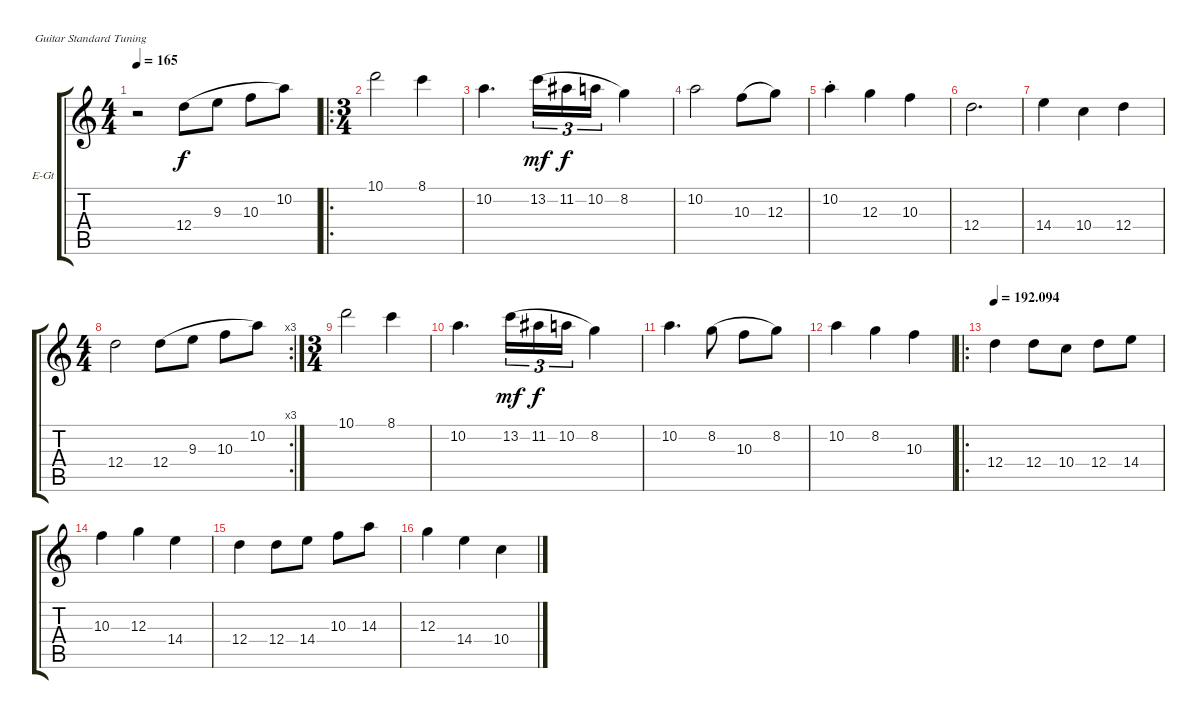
\defaultSystemsLayout 4
\bracketExtendMode groupsimilarinstruments
\firstSystemTrackNameOrientation horizontal
\otherSystemsTrackNameOrientation horizontal
\track ("Electric Guitar" "E-Gt") {instrument distortionguitar}
\staff {score tabs}
\tuning (E4 B3 G3 D3 A2 E2)
\ts (4 4)
\tempo 165
\clef g2
\scale
0.380328
\ks c
r.2{dy f instrument distortionguitar} 12.4.8{legatoorigin} 9.3.8{legatoorigin} 10.3.8{legatoorigin} 10.2.8 |
\ro
\ts (3 4)
\scale
0.419672 10.1.2 8.1.4 |
\scale
0.2 10.2.4{d} 13.2.16{tu (3 2) dy mf legatoorigin} 11.2.16{tu (3 2) dy f legatoorigin} 10.2.16{tu (3 2) legatoorigin} 8.2.4 |
\scale
0.333333 10.2.2 10.3.8{legatoorigin} 12.3.8 |
\scale
0.333333 10.2{st}.4 12.3.4 10.3.4 |
\scale
0.333333 12.4.2{d} |
\scale
0.204013 14.4.4 10.4.4 12.4.4 |
\rc 3
\ts (4 4)
\scale
0.408027 12.4.2 12.4.8{legatoorigin} 9.3.8{legatoorigin} 10.3.8{legatoorigin} 10.2.8 |
\ts (3 4)
\scale
0.38796 10.1.2 8.1.4 |
\scale
0.333333 10.2.4{d} 13.2.16{tu (3 2) dy mf legatoorigin} 11.2.16{tu (3 2) dy f legatoorigin} 10.2.16{tu (3 2) legatoorigin} 8.2.4 |
\scale
0.333333 10.2.4{d} 8.2.8{legatoorigin} 10.3.8{legatoorigin} 8.2.8 |
\scale
0.333333 10.2.4 8.2.4 10.3.4 |
\ro
\tempo
192.094
\scale
0.374359 12.4.4 12.4.8 10.4.8 12.4.8 14.4.8 |
\scale
0.312821 10.3.4 12.3.4 14.4.4 |
\scale
0.312821 12.4.4 12.4.8 14.4.8 10.3.8 14.3.8 |
\scale
0.333333 12.3.4 14.4.4 10.4.4
